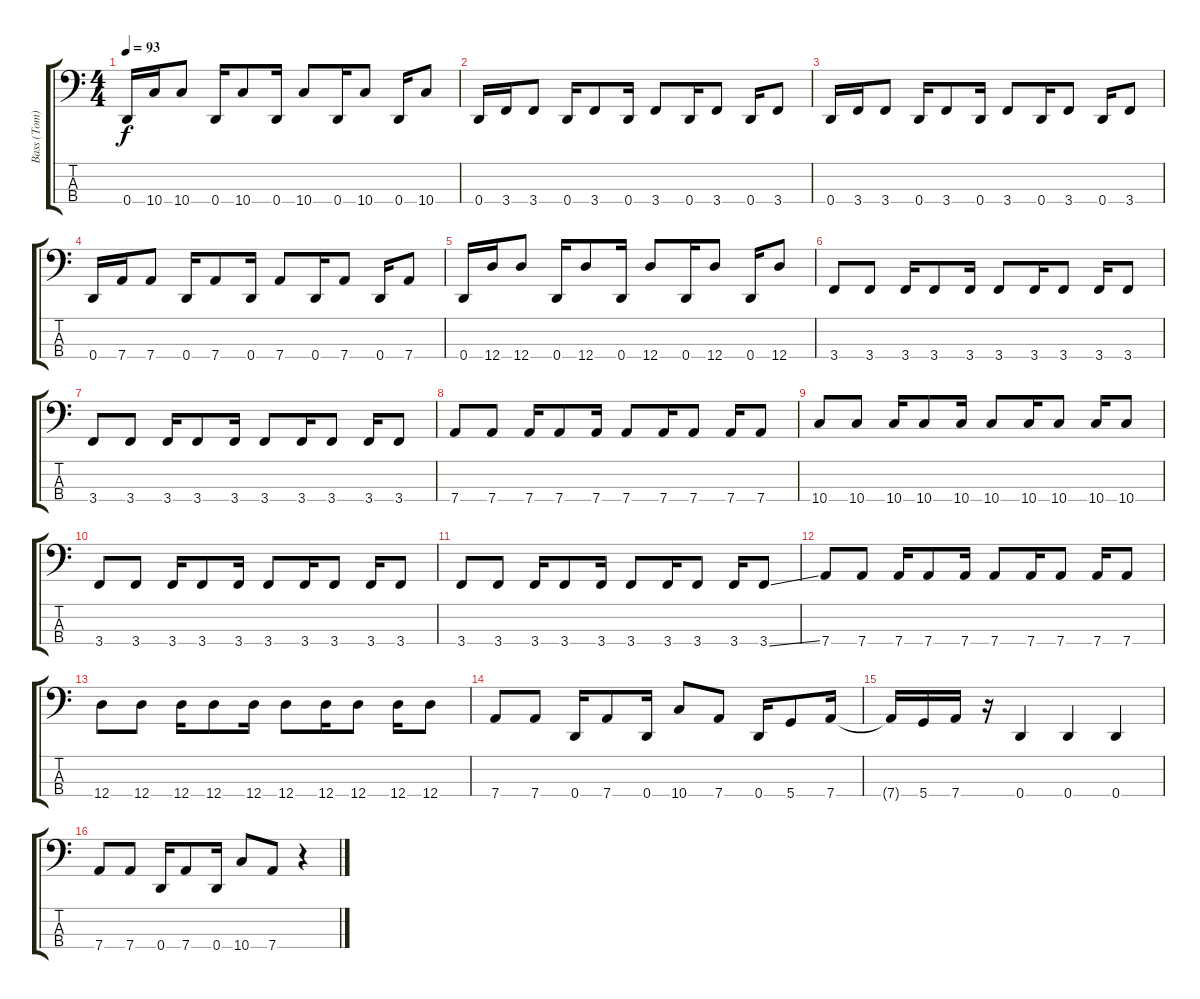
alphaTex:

\track ("Bass (Tom)" "Bass (Tom)") {instrument electricbassfinger}
\staff {score tabs}
\tuning (G2 D2 A1 D1) {hide}
\ts (4 4)
\tempo 93
\clef f4
\ks c
0.4.16{dy f} 10.4.16 10.4.8 0.4.16 10.4.8 0.4.16 10.4.8 0.4.16 10.4.8 0.4.16 10.4.8 |
0.4.16 3.4.16 3.4.8 0.4.16 3.4.8 0.4.16 3.4.8 0.4.16 3.4.8 0.4.16 3.4.8 |
0.4.16 3.4.16 3.4.8 0.4.16 3.4.8 0.4.16 3.4.8 0.4.16 3.4.8 0.4.16 3.4.8 |
0.4.16 7.4.16 7.4.8 0.4.16 7.4.8 0.4.16 7.4.8 0.4.16 7.4.8 0.4.16 7.4.8 |
0.4.16 12.4.16 12.4.8 0.4.16 12.4.8 0.4.16 12.4.8 0.4.16 12.4.8 0.4.16 12.4.8 |
3.4.8 3.4.8 3.4.16 3.4.8 3.4.16 3.4.8 3.4.16 3.4.8 3.4.16 3.4.8 |
3.4.8 3.4.8 3.4.16 3.4.8 3.4.16 3.4.8 3.4.16 3.4.8 3.4.16 3.4.8 |
7.4.8 7.4.8 7.4.16 7.4.8 7.4.16 7.4.8 7.4.16 7.4.8 7.4.16 7.4.8 |
10.4.8 10.4.8 10.4.16 10.4.8 10.4.16 10.4.8 10.4.16 10.4.8 10.4.16 10.4.8 |
3.4.8 3.4.8 3.4.16 3.4.8 3.4.16 3.4.8 3.4.16 3.4.8 3.4.16 3.4.8 |
3.4.8 3.4.8 3.4.16 3.4.8 3.4.16 3.4.8 3.4.16 3.4.8 3.4.16 3.4{ss}.8 |
7.4.8 7.4.8 7.4.16 7.4.8 7.4.16 7.4.8 7.4.16 7.4.8 7.4.16 7.4.8 |
12.4.8 12.4.8 12.4.16 12.4.8 12.4.16 12.4.8 12.4.16 12.4.8 12.4.16 12.4.8 |
7.4.8 7.4.8 0.4.16 7.4.8 0.4.16 10.4.8 7.4.8 0.4.16 5.4.8 7.4.16 |
7.4{t}.16 5.4.16 7.4.16 r.16 0.4.4 0.4.4 0.4.4 |
7.4.8 7.4.8 0.4.16 7.4.8 0.4.16 10.4.8 7.4.8 r.4
